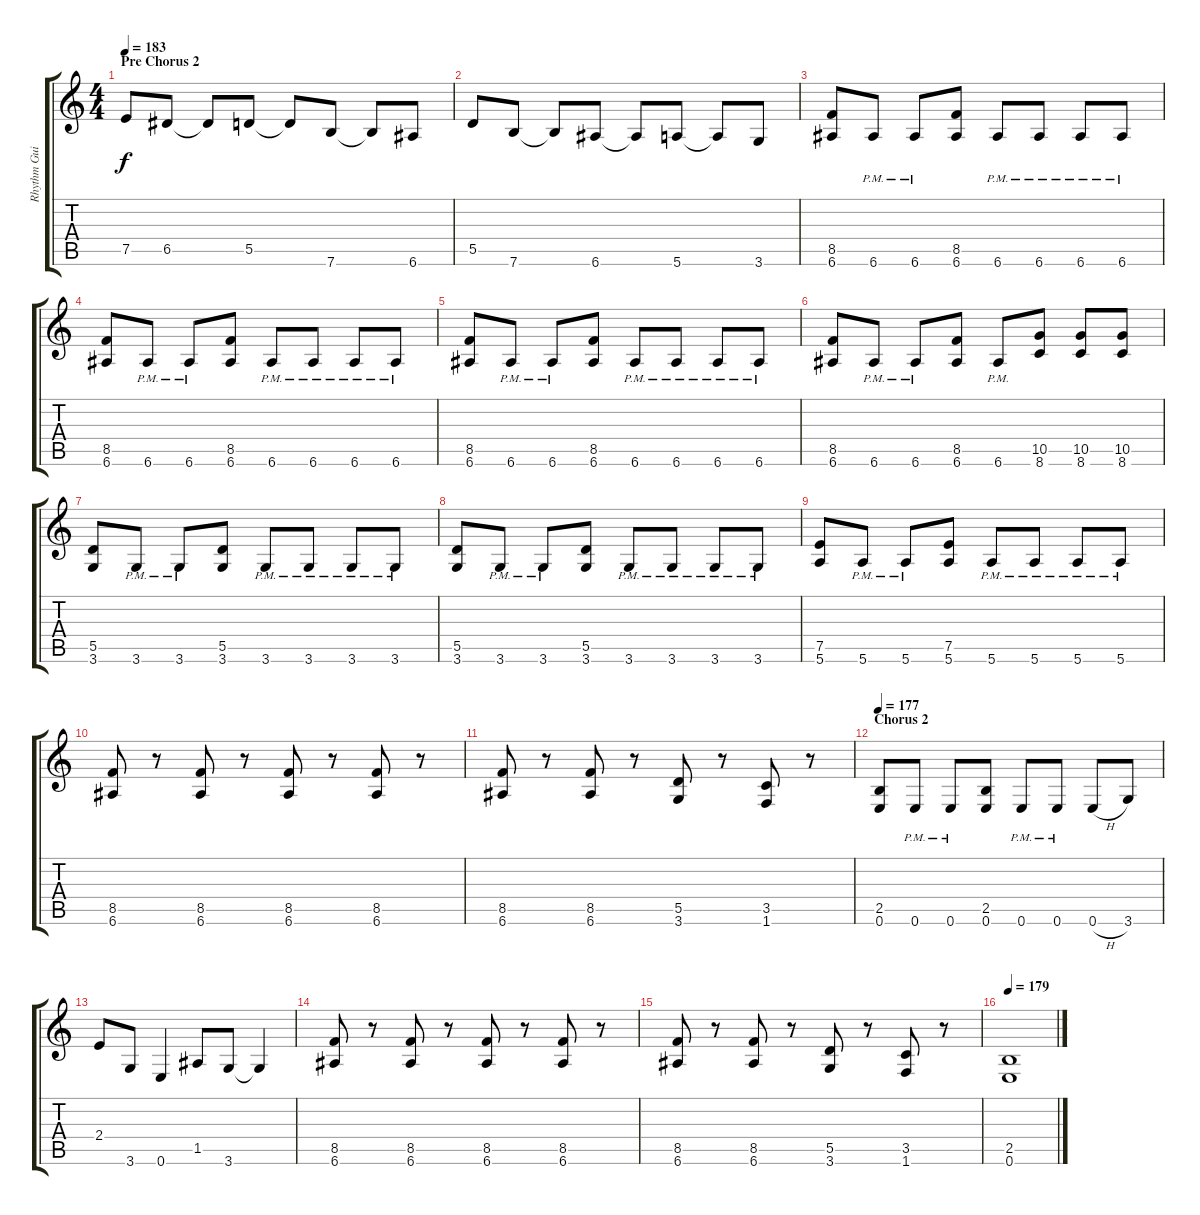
\track ("Rhythm Guitar" "Rhythm Gui") {instrument distortionguitar}
\staff {score tabs}
\tuning (E4 B3 G3 D3 A2 E2) {hide}
\ts (4 4)
\section ("" "Pre Chorus 2")
\tempo 183
\clef g2
\ks c
7.5.8{dy f} 6.5.8 6.5{t}.8 5.5.8 5.5{t}.8 7.6.8 7.6{t}.8 6.6.8 |
5.5.8 7.6.8 7.6{t}.8 6.6.8 6.6{t}.8 5.6.8 5.6{t}.8 3.6.8 |
(8.5 6.6).8 6.6{pm}.8 6.6{pm}.8 (8.5 6.6).8 6.6{pm}.8 6.6{pm}.8 6.6{pm}.8 6.6{pm}.8 |
(8.5 6.6).8 6.6{pm}.8 6.6{pm}.8 (8.5 6.6).8 6.6{pm}.8 6.6{pm}.8 6.6{pm}.8 6.6{pm}.8 |
(8.5 6.6).8 6.6{pm}.8 6.6{pm}.8 (8.5 6.6).8 6.6{pm}.8 6.6{pm}.8 6.6{pm}.8 6.6{pm}.8 |
(8.5 6.6).8 6.6{pm}.8 6.6{pm}.8 (8.5 6.6).8 6.6{pm}.8 (10.5 8.6).8 (10.5 8.6).8 (10.5 8.6).8 |
(5.5 3.6).8 3.6{pm}.8 3.6{pm}.8 (5.5 3.6).8 3.6{pm}.8 3.6{pm}.8 3.6{pm}.8 3.6{pm}.8 |
(5.5 3.6).8 3.6{pm}.8 3.6{pm}.8 (5.5 3.6).8 3.6{pm}.8 3.6{pm}.8 3.6{pm}.8 3.6{pm}.8 |
(7.5 5.6).8 5.6{pm}.8 5.6{pm}.8 (7.5 5.6).8 5.6{pm}.8 5.6{pm}.8 5.6{pm}.8 5.6{pm}.8 |
(8.5 6.6).8 r.8 (8.5 6.6).8 r.8 (8.5 6.6).8 r.8 (8.5 6.6).8 r.8 |
(8.5 6.6).8 r.8 (8.5 6.6).8 r.8 (5.5 3.6).8 r.8 (3.5 1.6).8 r.8 |
\section ("" "Chorus 2")
\tempo 177
(2.5 0.6).8 0.6{pm}.8 0.6{pm}.8 (2.5 0.6).8 0.6{pm}.8 0.6{pm}.8 0.6{h}.8 3.6.8 |
2.4.8 3.6.8 0.6.4 1.5.8 3.6.8 3.6{t}.4 |
(8.5 6.6).8 r.8 (8.5 6.6).8 r.8 (8.5 6.6).8 r.8 (8.5 6.6).8 r.8 |
(8.5 6.6).8 r.8 (8.5 6.6).8 r.8 (5.5 3.6).8 r.8 (3.5 1.6).8 r.8 |
\tempo 179
(2.5 0.6).1
